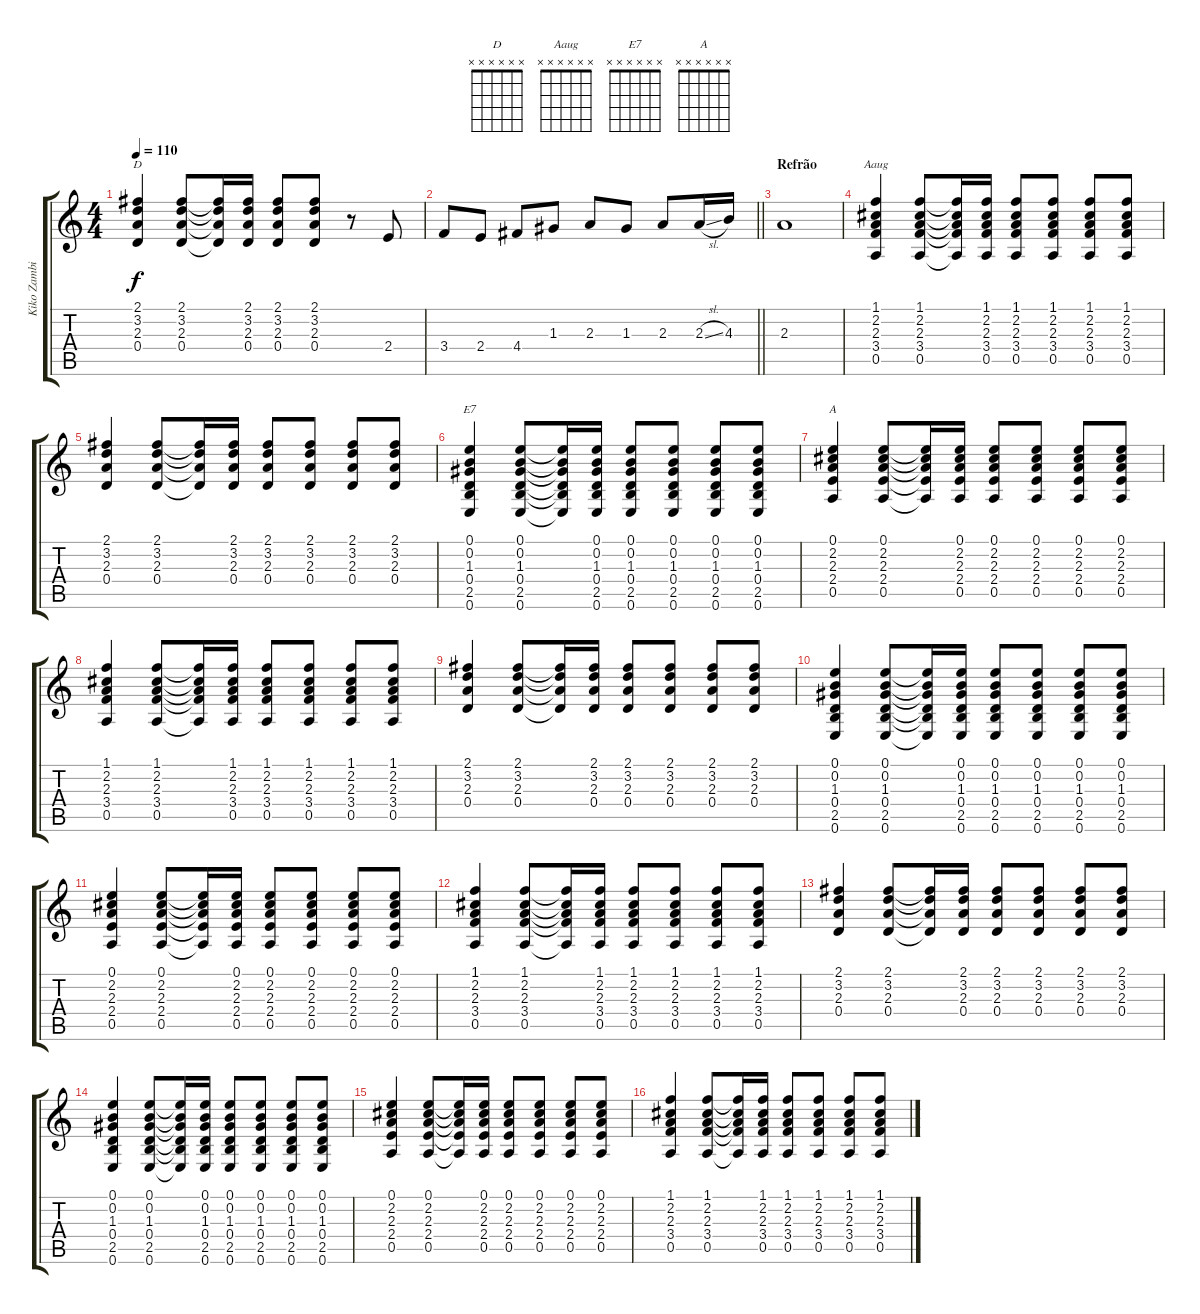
\track ("Kiko Zambianchi" "Kiko Zambi") {instrument acousticguitarsteel}
\staff {score tabs}
\tuning (E4 B3 G3 D3 A2 E2) {hide}
\chord ("D" x x x x x x)
\chord ("Aaug" x x x x x x)
\chord ("E7" x x x x x x)
\chord ("A" x x x x x x)
\ts (4 4)
\tempo 110
\clef g2
\ks c
(2.1 3.2 2.3 0.4).4{ch "D" dy f} (2.1 3.2 2.3 0.4).8 (2.1{t} 3.2{t} 2.3{t} 0.4{t}).16 (2.1 3.2 2.3 0.4).16 (2.1 3.2 2.3 0.4).8 (2.1 3.2 2.3 0.4).8 r.8 2.4.8 |
\barLineRight lightlight
3.4.8 2.4.8 4.4.8 1.3.8 2.3.8 1.3.8 2.3.8 2.3{sl}.16 4.3.16 |
\section ("" "Refrão")
2.3.1 |
(1.1 2.2 2.3 3.4 0.5).4{ch "Aaug"} (1.1 2.2 2.3 3.4 0.5).8 (1.1{t} 2.2{t} 2.3{t} 3.4{t} 0.5{t}).16 (1.1 2.2 2.3 3.4 0.5).16 (1.1 2.2 2.3 3.4 0.5).8 (1.1 2.2 2.3 3.4 0.5).8 (1.1 2.2 2.3 3.4 0.5).8 (1.1 2.2 2.3 3.4 0.5).8 |
(2.1 3.2 2.3 0.4).4 (2.1 3.2 2.3 0.4).8 (2.1{t} 3.2{t} 2.3{t} 0.4{t}).16 (2.1 3.2 2.3 0.4).16 (2.1 3.2 2.3 0.4).8 (2.1 3.2 2.3 0.4).8 (2.1 3.2 2.3 0.4).8 (2.1 3.2 2.3 0.4).8 |
(0.1 0.2 1.3 0.4 2.5 0.6).4{ch "E7"} (0.1 0.2 1.3 0.4 2.5 0.6).8 (0.1{t} 0.2{t} 1.3{t} 0.4{t} 2.5{t} 0.6{t}).16 (0.1 0.2 1.3 0.4 2.5 0.6).16 (0.1 0.2 1.3 0.4 2.5 0.6).8 (0.1 0.2 1.3 0.4 2.5 0.6).8 (0.1 0.2 1.3 0.4 2.5 0.6).8 (0.1 0.2 1.3 0.4 2.5 0.6).8 |
(0.1 2.2 2.3 2.4 0.5).4{ch "A"} (0.1 2.2 2.3 2.4 0.5).8 (0.1{t} 2.2{t} 2.3{t} 2.4{t} 0.5{t}).16 (0.1 2.2 2.3 2.4 0.5).16 (0.1 2.2 2.3 2.4 0.5).8 (0.1 2.2 2.3 2.4 0.5).8 (0.1 2.2 2.3 2.4 0.5).8 (0.1 2.2 2.3 2.4 0.5).8 |
(1.1 2.2 2.3 3.4 0.5).4 (1.1 2.2 2.3 3.4 0.5).8 (1.1{t} 2.2{t} 2.3{t} 3.4{t} 0.5{t}).16 (1.1 2.2 2.3 3.4 0.5).16 (1.1 2.2 2.3 3.4 0.5).8 (1.1 2.2 2.3 3.4 0.5).8 (1.1 2.2 2.3 3.4 0.5).8 (1.1 2.2 2.3 3.4 0.5).8 |
(2.1 3.2 2.3 0.4).4 (2.1 3.2 2.3 0.4).8 (2.1{t} 3.2{t} 2.3{t} 0.4{t}).16 (2.1 3.2 2.3 0.4).16 (2.1 3.2 2.3 0.4).8 (2.1 3.2 2.3 0.4).8 (2.1 3.2 2.3 0.4).8 (2.1 3.2 2.3 0.4).8 |
(0.1 0.2 1.3 0.4 2.5 0.6).4 (0.1 0.2 1.3 0.4 2.5 0.6).8 (0.1{t} 0.2{t} 1.3{t} 0.4{t} 2.5{t} 0.6{t}).16 (0.1 0.2 1.3 0.4 2.5 0.6).16 (0.1 0.2 1.3 0.4 2.5 0.6).8 (0.1 0.2 1.3 0.4 2.5 0.6).8 (0.1 0.2 1.3 0.4 2.5 0.6).8 (0.1 0.2 1.3 0.4 2.5 0.6).8 |
(0.1 2.2 2.3 2.4 0.5).4 (0.1 2.2 2.3 2.4 0.5).8 (0.1{t} 2.2{t} 2.3{t} 2.4{t} 0.5{t}).16 (0.1 2.2 2.3 2.4 0.5).16 (0.1 2.2 2.3 2.4 0.5).8 (0.1 2.2 2.3 2.4 0.5).8 (0.1 2.2 2.3 2.4 0.5).8 (0.1 2.2 2.3 2.4 0.5).8 |
(1.1 2.2 2.3 3.4 0.5).4 (1.1 2.2 2.3 3.4 0.5).8 (1.1{t} 2.2{t} 2.3{t} 3.4{t} 0.5{t}).16 (1.1 2.2 2.3 3.4 0.5).16 (1.1 2.2 2.3 3.4 0.5).8 (1.1 2.2 2.3 3.4 0.5).8 (1.1 2.2 2.3 3.4 0.5).8 (1.1 2.2 2.3 3.4 0.5).8 |
(2.1 3.2 2.3 0.4).4 (2.1 3.2 2.3 0.4).8 (2.1{t} 3.2{t} 2.3{t} 0.4{t}).16 (2.1 3.2 2.3 0.4).16 (2.1 3.2 2.3 0.4).8 (2.1 3.2 2.3 0.4).8 (2.1 3.2 2.3 0.4).8 (2.1 3.2 2.3 0.4).8 |
(0.1 0.2 1.3 0.4 2.5 0.6).4 (0.1 0.2 1.3 0.4 2.5 0.6).8 (0.1{t} 0.2{t} 1.3{t} 0.4{t} 2.5{t} 0.6{t}).16 (0.1 0.2 1.3 0.4 2.5 0.6).16 (0.1 0.2 1.3 0.4 2.5 0.6).8 (0.1 0.2 1.3 0.4 2.5 0.6).8 (0.1 0.2 1.3 0.4 2.5 0.6).8 (0.1 0.2 1.3 0.4 2.5 0.6).8 |
(0.1 2.2 2.3 2.4 0.5).4 (0.1 2.2 2.3 2.4 0.5).8 (0.1{t} 2.2{t} 2.3{t} 2.4{t} 0.5{t}).16 (0.1 2.2 2.3 2.4 0.5).16 (0.1 2.2 2.3 2.4 0.5).8 (0.1 2.2 2.3 2.4 0.5).8 (0.1 2.2 2.3 2.4 0.5).8 (0.1 2.2 2.3 2.4 0.5).8 |
(1.1 2.2 2.3 3.4 0.5).4 (1.1 2.2 2.3 3.4 0.5).8 (1.1{t} 2.2{t} 2.3{t} 3.4{t} 0.5{t}).16 (1.1 2.2 2.3 3.4 0.5).16 (1.1 2.2 2.3 3.4 0.5).8 (1.1 2.2 2.3 3.4 0.5).8 (1.1 2.2 2.3 3.4 0.5).8 (1.1 2.2 2.3 3.4 0.5).8
